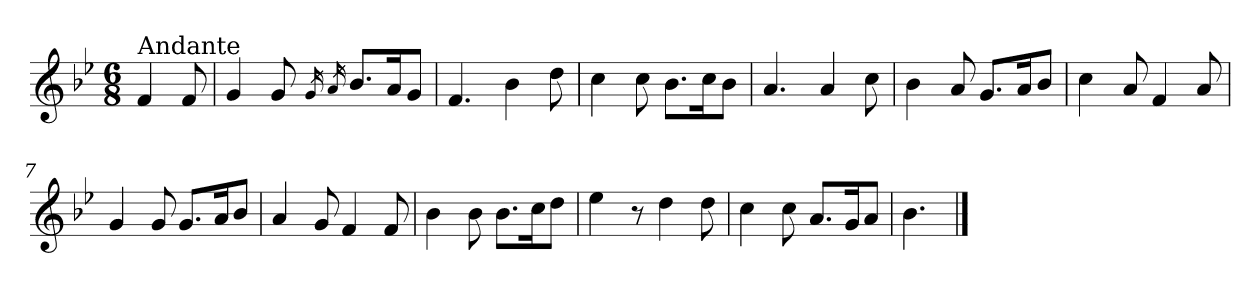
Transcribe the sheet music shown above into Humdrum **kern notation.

**kern
*part1
*staff1
*clefG2
*k[b-e-]
*B-:
*M6/8
=
!LO:TX:a:t=Andante
4f/
8f/
=1
4g/
8g/
16qg/
16qa/
8.b-/L
16a/K
8g/J
=2
4.f/
4b-\
8dd\
=3
4cc\
8cc\
8.b-\L
16cc\K
8b-\J
=4
4.a/
4a/
8cc\
!!LO:LB:g=z
=5
4b-\
8a/
8.g/L
16a/K
8b-/J
=6
4cc\
8a/
4f/
8a/
=7
4g/
8g/
8.g/L
16a/K
8b-/J
=8
4a/
8g/
4f/
8f/
=9
4b-\
8b-\
8.b-\L
16cc\K
8dd\J
=10
4ee-\
8r
4dd\
8dd\
!!LO:LB:g=z
=11
4cc\
8cc\
8.a/L
16g/K
8a/J
=12
4.b-\
==
*-
